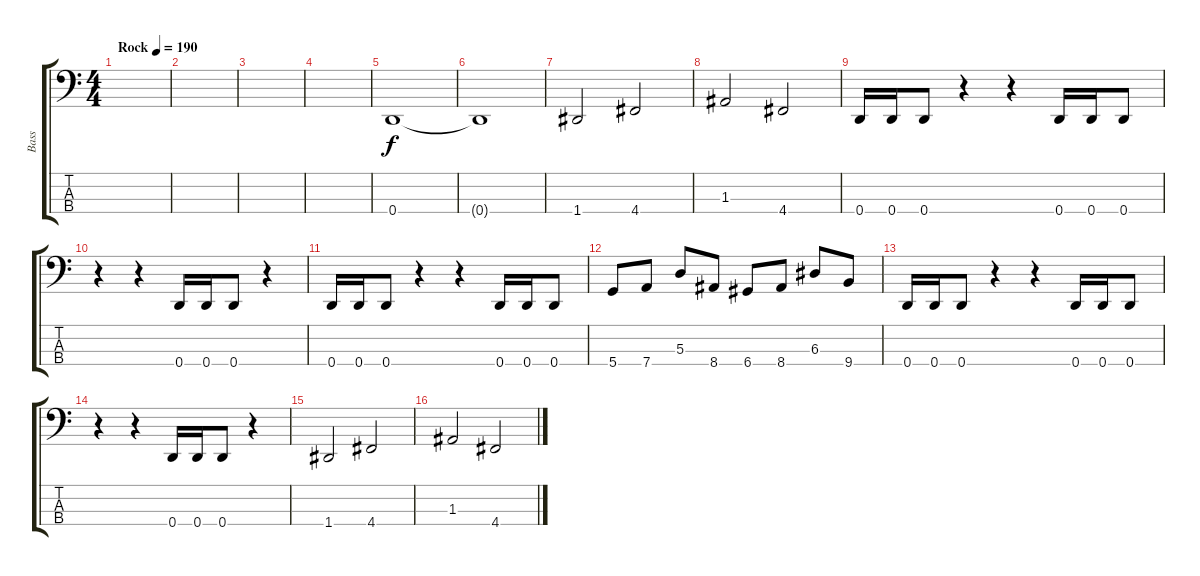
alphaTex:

\track ("Bass" "Bass") {instrument electricbasspick}
\staff {score tabs}
\tuning (G2 D2 A1 D1) {hide}
\ts (4 4)
\tempo (190 "Rock")
\clef f4
\ks c
|
|
|
|
0.4.1 |
0.4{t}.1 |
1.4.2 4.4.2 |
1.3.2 4.4.2 |
0.4.16 0.4.16 0.4.8 r.4 r.4 0.4.16 0.4.16 0.4.8 |
r.4 r.4 0.4.16 0.4.16 0.4.8 r.4 |
0.4.16 0.4.16 0.4.8 r.4 r.4 0.4.16 0.4.16 0.4.8 |
5.4.8 7.4.8 5.3.8 8.4.8 6.4.8 8.4.8 6.3.8 9.4.8 |
0.4.16 0.4.16 0.4.8 r.4 r.4 0.4.16 0.4.16 0.4.8 |
r.4 r.4 0.4.16 0.4.16 0.4.8 r.4 |
1.4.2 4.4.2 |
1.3.2 4.4.2
